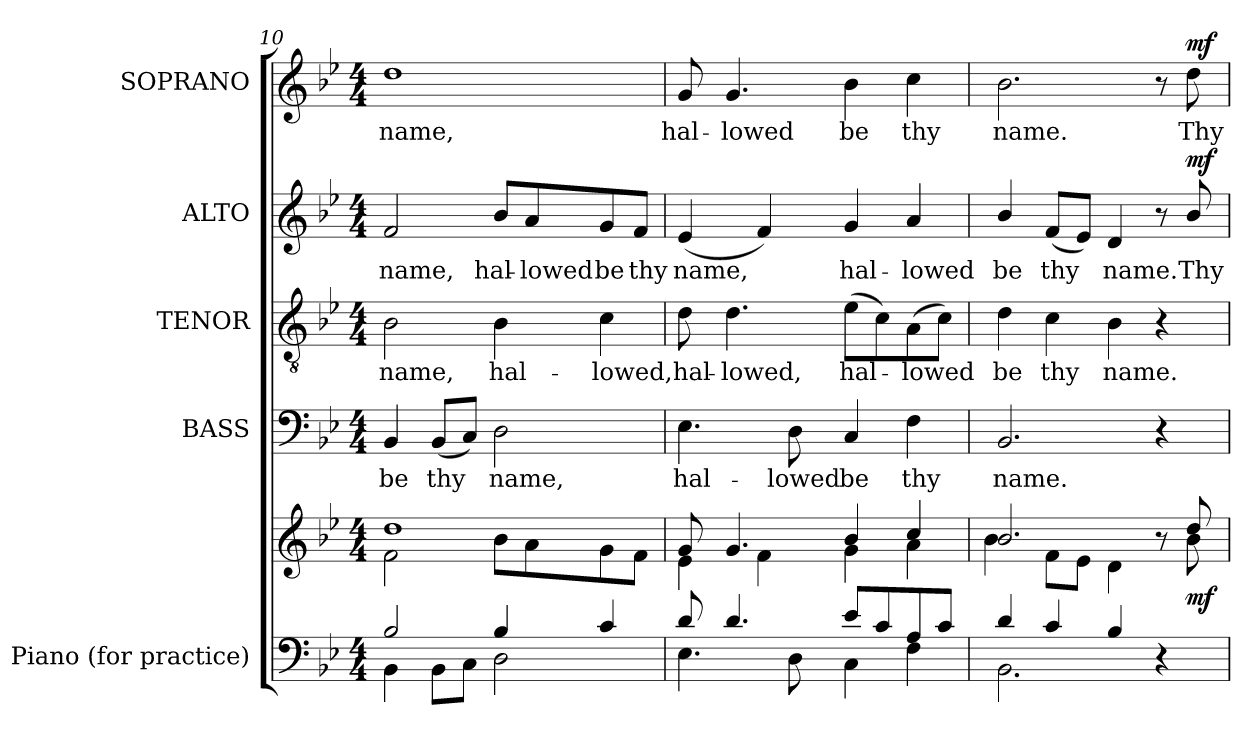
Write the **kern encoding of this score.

**kern	**kern	**dynam	**kern	**text	**kern	**text	**kern	**text	**dynam	**kern	**text	**dynam
*part5	*part5	*part5	*part4	*part4	*part3	*part3	*part2	*part2	*part2	*part1	*part1	*part1
*staff6	*staff5	*staff5/6	*staff4	*staff4	*staff3	*staff3	*staff2	*staff2	*staff2	*staff1	*staff1	*staff1
*I"Piano      (for practice)	*	*	*I"BASS	*	*I"TENOR	*	*I"ALTO	*	*	*I"SOPRANO	*	*
*I'Pno.	*	*	*I'B.	*	*I'T.	*	*I'A.	*	*	*I'S.	*	*
*clefF4	*clefG2	*	*clefF4	*	*clefGv2	*	*clefG2	*	*	*clefG2	*	*
*	*	*	*	*	*ITrd7c12	*	*	*	*	*	*	*
*k[b-e-]	*k[b-e-]	*	*k[b-e-]	*	*k[b-e-]	*	*k[b-e-]	*	*	*k[b-e-]	*	*
*B-:	*B-:	*	*B-:	*	*B-:	*	*B-:	*	*	*B-:	*	*
*M4/4	*M4/4	*	*M4/4	*	*M4/4	*	*M4/4	*	*	*M4/4	*	*
=10	=10	=10	=10	=10	=10	=10	=10	=10	=10	=10	=10	=10
*^	*^	*	*	*	*	*	*	*	*	*	*	*
!	!	!	!	!	!	!LO:LY:b:color=#000000	!	!	!	!	!	!	!	!
!	!	!	!	!	!	!	!	!LO:LY:b:color=#000000	!	!	!	!	!	!
!	!	!	!	!	!	!	!	!	!	!LO:LY:b:color=#000000	!	!	!	!
!	!	!	!	!	!	!	!	!	!	!	!	!	!LO:LY:b:color=#000000	!
2B-i/	4BB-i\	1ddi	2fi\	.	4BB-i/	be	2BB-i\	name,	2fi/	name,	.	1ddi	name,	.
!	!	!	!	!	!	!LO:LY:b:color=#000000	!	!	!	!	!	!	!	!
.	8BB-i\L	.	.	.	(8BB-i/L	thy	.	.	.	.	.	.	.	.
.	8Ci\J	.	.	.	8Ci/J)	.	.	.	.	.	.	.	.	.
!	!	!	!	!	!	!LO:LY:b:color=#000000	!	!	!	!	!	!	!	!
!	!	!	!	!	!	!	!	!LO:LY:b:color=#000000	!	!	!	!	!	!
!	!	!	!	!	!	!	!	!	!	!LO:LY:b:color=#000000	!	!	!	!
4B-i/	2Di\	.	8b-i\L	.	2Di\	name,	4BB-i\	hal-	8b-i/L	hal-	.	.	.	.
!	!	!	!	!	!	!	!	!	!	!LO:LY:b:color=#000000	!	!	!	!
.	.	.	8ai\	.	.	.	.	.	8ai/	-lowed	.	.	.	.
!	!	!	!	!	!	!	!	!LO:LY:b:color=#000000	!	!	!	!	!	!
!	!	!	!	!	!	!	!	!	!	!LO:LY:b:color=#000000	!	!	!	!
4ci/	.	.	8gi\	.	.	.	4Ci\	-lowed,	8gi/	be	.	.	.	.
!	!	!	!	!	!	!	!	!	!	!LO:LY:b:color=#000000	!	!	!	!
.	.	.	8fi\J	.	.	.	.	.	8fi/J	thy	.	.	.	.
!!LO:PB:g=z
=11	=11	=11	=11	=11	=11	=11	=11	=11	=11	=11	=11	=11	=11	=11
!	!	!	!	!	!	!LO:LY:b:color=#000000	!	!	!	!	!	!	!	!
!	!	!	!	!	!	!	!	!LO:LY:b:color=#000000	!	!	!	!	!	!
!	!	!	!	!	!	!	!	!	!	!LO:LY:b:color=#000000	!	!	!	!
!	!	!	!	!	!	!	!	!	!	!	!	!	!LO:LY:b:color=#000000	!
8di/	4.E-i\	8gi/	4e-i\	.	4.E-i\	hal-	8Di\	hal-	(4e-i/	name,	.	8gi/	hal-	.
!	!	!	!	!	!	!	!	!LO:LY:b:color=#000000	!	!	!	!	!	!
!	!	!	!	!	!	!	!	!	!	!	!	!	!LO:LY:b:color=#000000	!
4.di/	.	4.gi/	.	.	.	.	4.Di\	-lowed,	.	.	.	4.gi/	-lowed	.
.	.	.	4fi\	.	.	.	.	.	4fi/)	.	.	.	.	.
!	!	!	!	!	!	!LO:LY:b:color=#000000	!	!	!	!	!	!	!	!
.	8Di\	.	.	.	8Di\	-lowed	.	.	.	.	.	.	.	.
!	!	!	!	!	!	!LO:LY:b:color=#000000	!	!	!	!	!	!	!	!
!	!	!	!	!	!	!	!	!LO:LY:b:color=#000000	!	!	!	!	!	!
!	!	!	!	!	!	!	!	!	!	!LO:LY:b:color=#000000	!	!	!	!
!	!	!	!	!	!	!	!	!	!	!	!	!	!LO:LY:b:color=#000000	!
8e-i/L	4Ci\	4b-i/	4gi\	.	4Ci/	be	(8E-i\L	hal-	4gi/	hal-	.	4b-i\	be	.
8ci/	.	.	.	.	.	.	8Ci\)	.	.	.	.	.	.	.
!	!	!	!	!	!	!LO:LY:b:color=#000000	!	!	!	!	!	!	!	!
!	!	!	!	!	!	!	!	!LO:LY:b:color=#000000	!	!	!	!	!	!
!	!	!	!	!	!	!	!	!	!	!LO:LY:b:color=#000000	!	!	!	!
!	!	!	!	!	!	!	!	!	!	!	!	!	!LO:LY:b:color=#000000	!
8Ai/	4Fi\	4cci/	4ai\	.	4Fi\	thy	(8AAi\	-lowed	4ai/	-lowed	.	4cci\	thy	.
8ci/J	.	.	.	.	.	.	8Ci\J)	.	.	.	.	.	.	.
=12	=12	=12	=12	=12	=12	=12	=12	=12	=12	=12	=12	=12	=12	=12
!	!	!	!	!	!	!LO:LY:b:color=#000000	!	!	!	!	!	!	!	!
!	!	!	!	!	!	!	!	!LO:LY:b:color=#000000	!	!	!	!	!	!
!	!	!	!	!	!	!	!	!	!	!LO:LY:b:color=#000000	!	!	!	!
!	!	!	!	!	!	!	!	!	!	!	!	!	!LO:LY:b:color=#000000	!
4di/	2.BB-i\	2.b-i/	4b-i\	.	2.BB-i/	name.	4Di\	be	4b-i/	be	.	2.b-i\	name.	.
!	!	!	!	!	!	!	!	!LO:LY:b:color=#000000	!	!	!	!	!	!
!	!	!	!	!	!	!	!	!	!	!LO:LY:b:color=#000000	!	!	!	!
4ci/	.	.	8fi\L	.	.	.	4Ci\	thy	(8fi/L	thy	.	.	.	.
.	.	.	8e-i\J	.	.	.	.	.	8e-i/J)	.	.	.	.	.
!	!	!	!	!	!	!	!	!LO:LY:b:color=#000000	!	!	!	!	!	!
!	!	!	!	!	!	!	!	!	!	!LO:LY:b:color=#000000	!	!	!	!
4B-i/	.	.	4di\	.	.	.	4BB-i\	name.	4di/	name.	.	.	.	.
4r	4ryy	8r	8ryy	.	4r	.	4r	.	8r	.	.	8r	.	.
!	!	!	!	!	!	!	!	!	!	!LO:LY:b:color=#000000	!	!	!	!
!	!	!	!	!	!	!	!	!	!	!	!	!	!LO:LY:b:color=#000000	!
.	.	8ddi/	8b-i\	mf	.	.	.	.	8b-i/	Thy	mf	8ddi\	Thy	mf
*v	*v	*	*	*	*	*	*	*	*	*	*	*	*	*
*	*v	*v	*	*	*	*	*	*	*	*	*	*	*
=	=	=	=	=	=	=	=	=	=	=	=	=
*-	*-	*-	*-	*-	*-	*-	*-	*-	*-	*-	*-	*-
